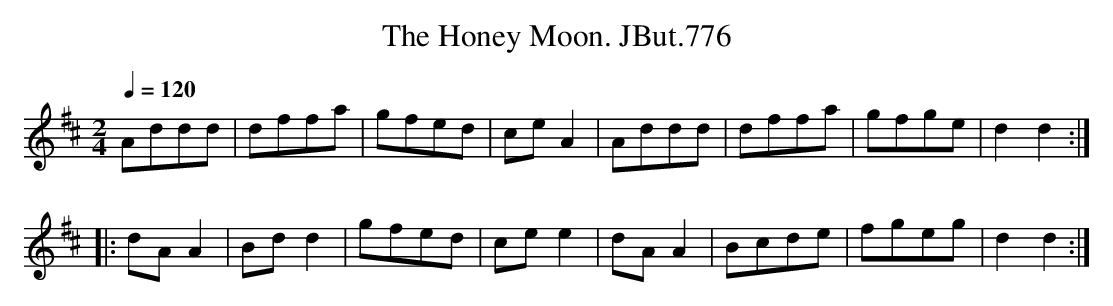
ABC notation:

X:1
T:Honey Moon. JBut.776, The
M:2/4
L:1/8
Q:1/4=120
K:D
Addd|dffa|gfed|ceA2|Addd|dffa|gfge|d2d2:|
|:dAA2|Bdd2|gfed|cee2|dAA2|Bcde|fgeg|d2d2:|
